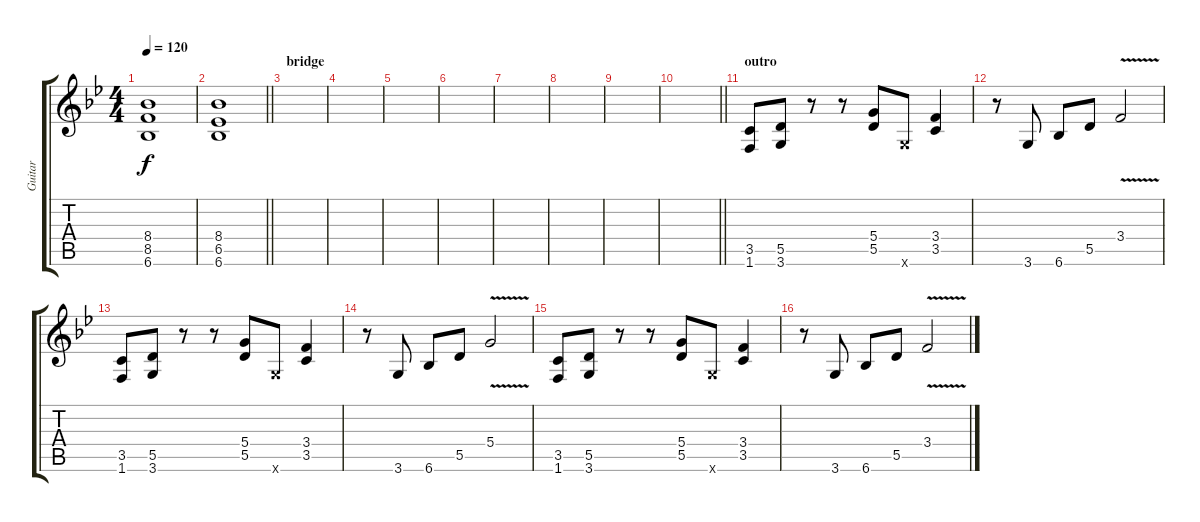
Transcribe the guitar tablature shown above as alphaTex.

\track ("Guitar" "Guitar") {instrument overdrivenguitar}
\staff {score tabs}
\tuning (E4 B3 G3 D3 A2 E2) {hide}
\ts (4 4)
\tempo 120
\clef g2
\ks gminor
(8.4 8.5 6.6).1{dy f} |
\barLineRight lightlight
(8.4 6.5 6.6).1 |
\section ("" "bridge")
|
|
|
|
|
|
|
\barLineRight lightlight
|
\section ("" "outro")
(3.5 1.6).8 (5.5 3.6).8 r.8 r.8 (5.4 5.5).8 3.6{x}.8 (3.4 3.5).4 |
r.8 3.6.8 6.6.8 5.5.8 3.4{v}.2 |
(3.5 1.6).8 (5.5 3.6).8 r.8 r.8 (5.4 5.5).8 3.6{x}.8 (3.4 3.5).4 |
r.8 3.6.8 6.6.8 5.5.8 5.4{v}.2 |
(3.5 1.6).8 (5.5 3.6).8 r.8 r.8 (5.4 5.5).8 3.6{x}.8 (3.4 3.5).4 |
r.8 3.6.8 6.6.8 5.5.8 3.4{v}.2
